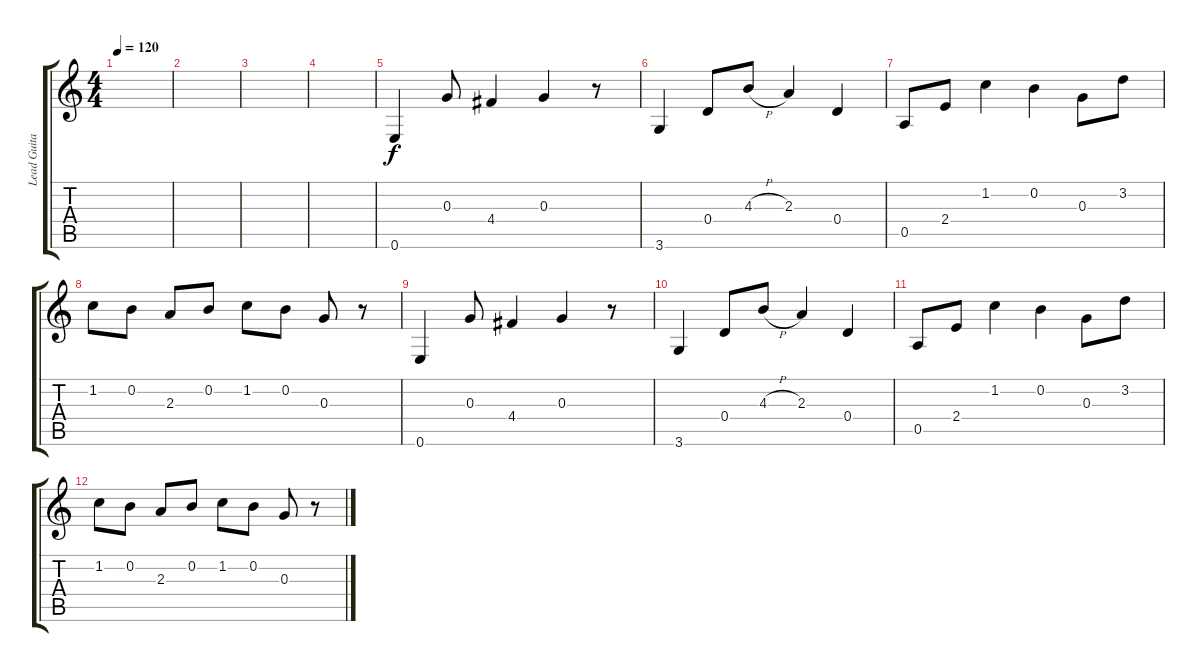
\track ("Lead Guitar" "Lead Guita") {instrument electricguitarclean}
\staff {score tabs}
\tuning (E4 B3 G3 D3 A2 E2) {hide}
\ts (4 4)
\tempo 120
\clef g2
\ks c
|
|
|
|
0.6.4 0.3.8 4.4.4 0.3.4 r.8 |
3.6.4 0.4.8 4.3{h}.8 2.3.4 0.4.4 |
0.5.8 2.4.8 1.2.4 0.2.4 0.3.8 3.2.8 |
1.2.8 0.2.8 2.3.8 0.2.8 1.2.8 0.2.8 0.3.8 r.8 |
0.6.4 0.3.8 4.4.4 0.3.4 r.8 |
3.6.4 0.4.8 4.3{h}.8 2.3.4 0.4.4 |
0.5.8 2.4.8 1.2.4 0.2.4 0.3.8 3.2.8 |
1.2.8 0.2.8 2.3.8 0.2.8 1.2.8 0.2.8 0.3.8 r.8
